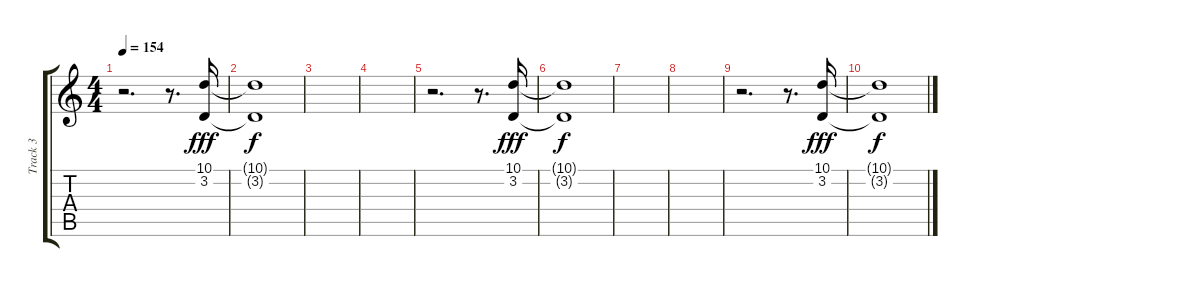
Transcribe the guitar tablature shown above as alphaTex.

\track ("Track 3" "Track 3") {instrument tubularbells}
\staff {score tabs}
\tuning (E4 B3 G3 D3 A2 E2) {hide}
\ts (4 4)
\tempo 154
\clef g2
\ks c
r.2{d dy f} r.8{d} (10.1 3.2).16{dy fff} |
(10.1{t} 3.2{t}).1{dy f} |
|
|
r.2{d} r.8{d} (10.1 3.2).16{dy fff} |
(10.1{t} 3.2{t}).1{dy f} |
|
|
r.2{d} r.8{d} (10.1 3.2).16{dy fff} |
(10.1{t} 3.2{t}).1{dy f}
